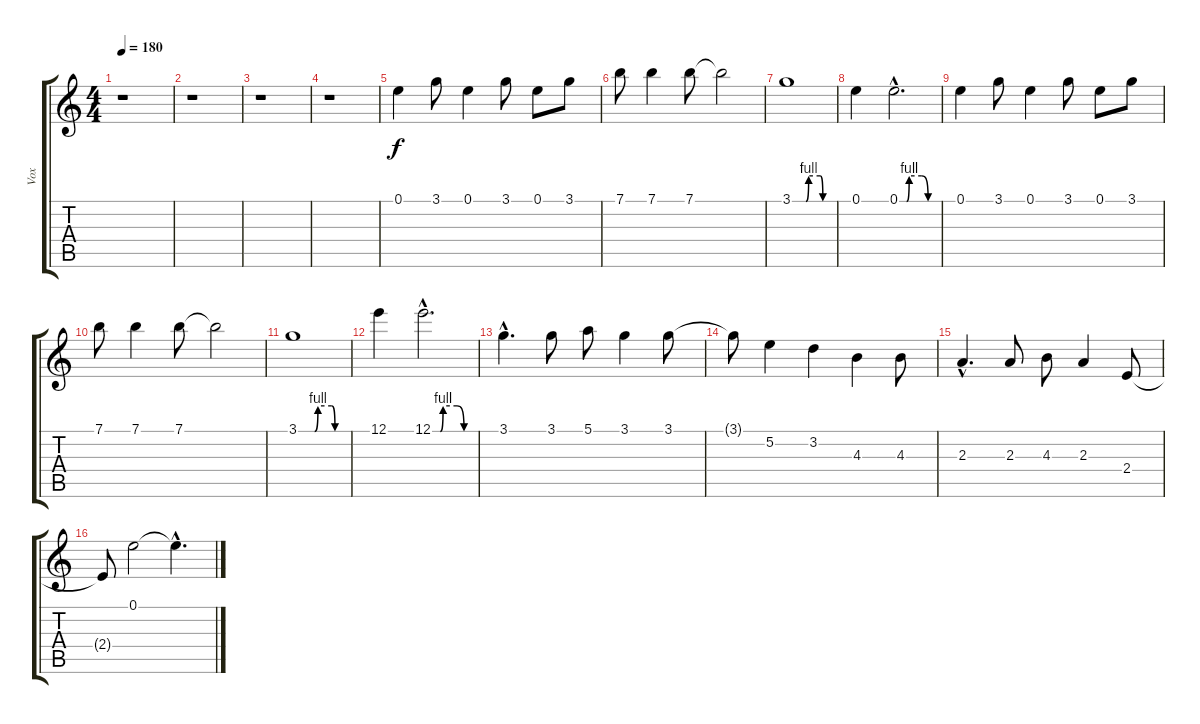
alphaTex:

\track ("Vox" "Vox") {instrument acousticguitarnylon}
\staff {score tabs}
\tuning (E4 B3 G3 D3 A2 E2) {hide}
\ts (4 4)
\tempo 180
\clef g2
\ks c
r.1{dy f instrument acousticguitarnylon} |
r.1 |
r.1 |
r.1 |
0.1.4 3.1.8 0.1.4 3.1.8 0.1.8 3.1.8 |
7.1.8 7.1.4 7.1.8 7.1{t}.2 |
3.1{be (custom 0 0 20 0 24 4 41 4 45 0 60 0)}.1 |
0.1.4 0.1{be (custom 0 0 11 0 15 4 35 4 45 0 60 0) hac}.2{d} |
0.1.4 3.1.8 0.1.4 3.1.8 0.1.8 3.1.8 |
7.1.8 7.1.4 7.1.8 7.1{t}.2 |
3.1{be (custom 0 0 20 0 24 4 41 4 45 0 60 0)}.1 |
12.1.4 12.1{be (custom 0 0 11 0 15 4 35 4 45 0 60 0) hac}.2{d} |
3.1{hac}.4{d} 3.1.8 5.1.8 3.1.4 3.1.8 |
3.1{t}.8 5.2.4 3.2.4 4.3.4 4.3.8 |
2.3{hac}.4{d} 2.3.8 4.3.8 2.3.4 2.4.8 |
2.4{t}.8 0.1.2 0.1{hac t}.4{d}
